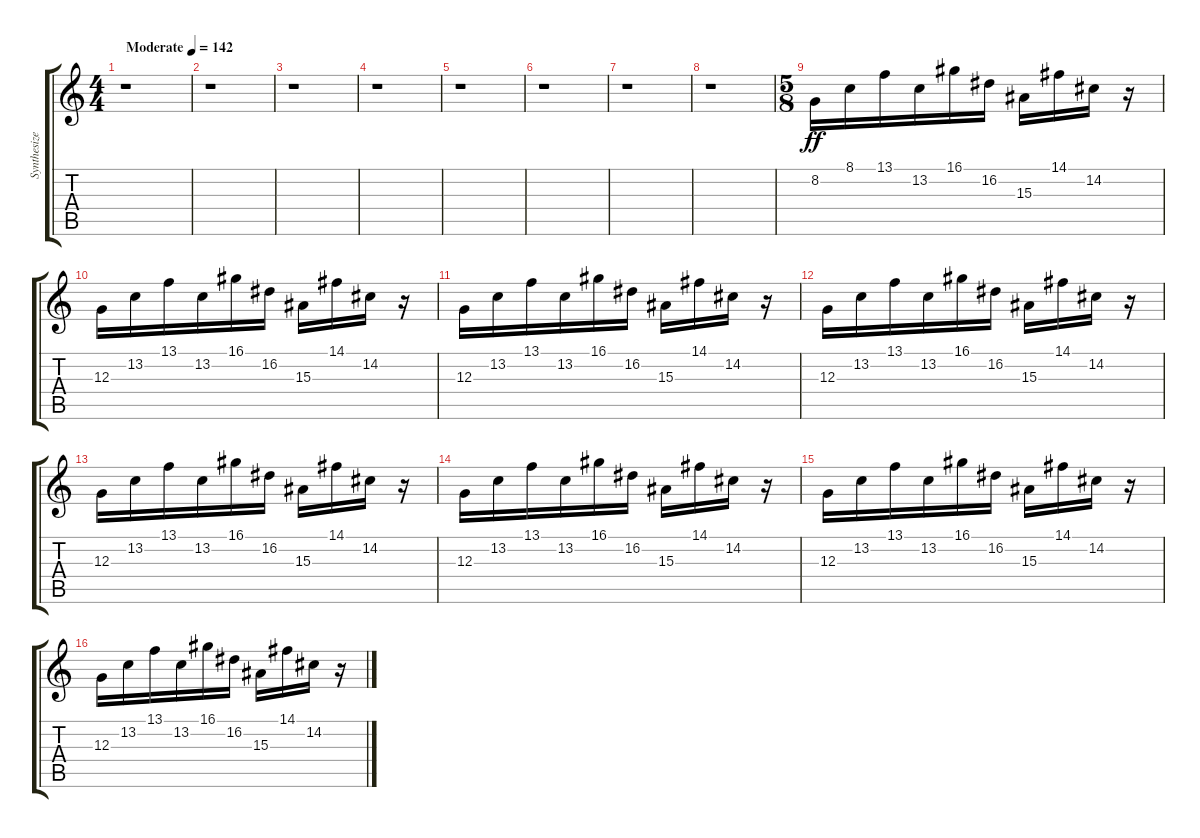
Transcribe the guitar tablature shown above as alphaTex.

\track ("Synthesizer1(Sequence1)             " "Synthesize") {instrument lead2sawtooth}
\staff {score tabs}
\tuning (E4 B3 G3 D3 A2 E2) {hide}
\ts (4 4)
\tempo (142 "Moderate")
\clef g2
\ks c
r.1{dy ff instrument lead2sawtooth} |
r.1 |
r.1 |
r.1 |
r.1 |
r.1 |
r.1 |
r.1 |
\ts (5 8)
8.2.16 8.1.16 13.1.16 13.2.16 16.1.16 16.2.16 15.3.16 14.1.16 14.2.16 r.16 |
12.3.16 13.2.16 13.1.16 13.2.16 16.1.16 16.2.16 15.3.16 14.1.16 14.2.16 r.16 |
12.3.16 13.2.16 13.1.16 13.2.16 16.1.16 16.2.16 15.3.16 14.1.16 14.2.16 r.16 |
12.3.16 13.2.16 13.1.16 13.2.16 16.1.16 16.2.16 15.3.16 14.1.16 14.2.16 r.16 |
12.3.16 13.2.16 13.1.16 13.2.16 16.1.16 16.2.16 15.3.16 14.1.16 14.2.16 r.16 |
12.3.16 13.2.16 13.1.16 13.2.16 16.1.16 16.2.16 15.3.16 14.1.16 14.2.16 r.16 |
12.3.16 13.2.16 13.1.16 13.2.16 16.1.16 16.2.16 15.3.16 14.1.16 14.2.16 r.16 |
12.3.16 13.2.16 13.1.16 13.2.16 16.1.16 16.2.16 15.3.16 14.1.16 14.2.16 r.16
